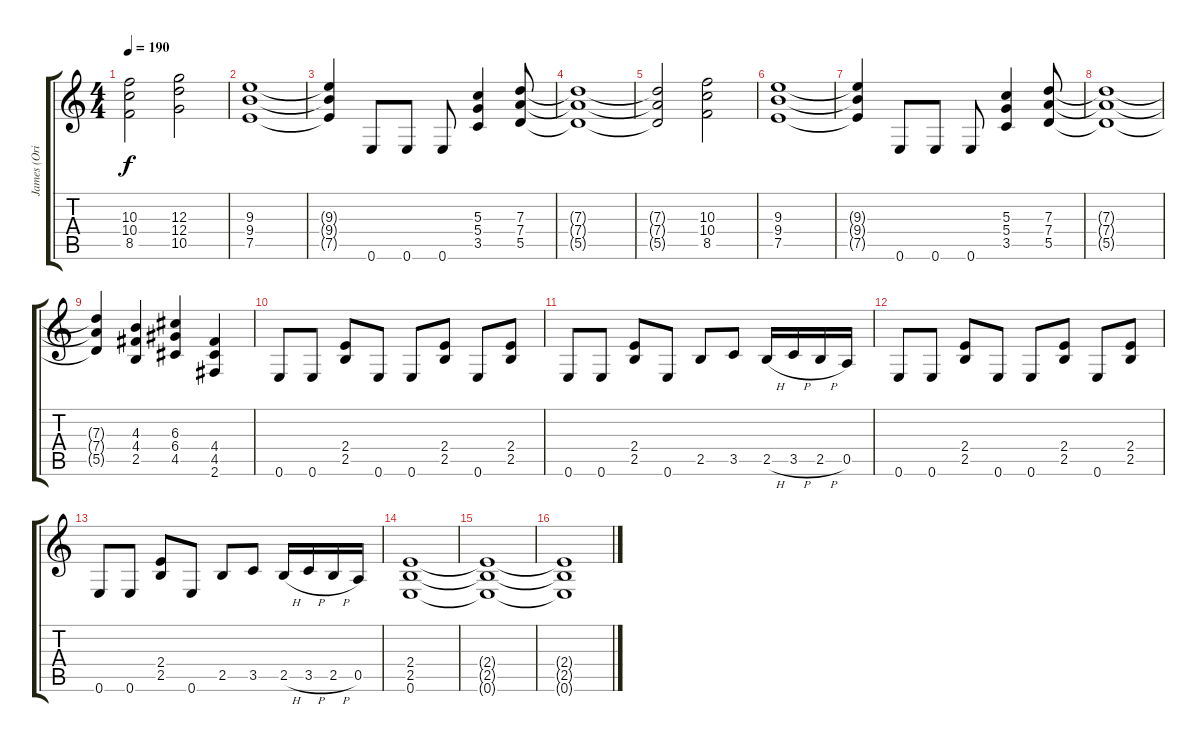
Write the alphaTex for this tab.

\track ("James (Original track) MUTE THIS!!!" "James (Ori") {instrument distortionguitar}
\staff {score tabs}
\tuning (E4 B3 G3 D3 A2 E2) {hide}
\ts (4 4)
\tempo 190
\clef g2
\ks c
(10.3 10.4 8.5).2{dy f} (12.3 12.4 10.5).2 |
(9.3 9.4 7.5).1 |
(9.3{t} 9.4{t} 7.5{t}).4 0.6.8 0.6.8 0.6.8 (5.3 5.4 3.5).4 (7.3 7.4 5.5).8 |
(7.3{t} 7.4{t} 5.5{t}).1 |
(7.3{t} 7.4{t} 5.5{t}).2 (10.3 10.4 8.5).2 |
(9.3 9.4 7.5).1 |
(9.3{t} 9.4{t} 7.5{t}).4 0.6.8 0.6.8 0.6.8 (5.3 5.4 3.5).4 (7.3 7.4 5.5).8 |
(7.3{t} 7.4{t} 5.5{t}).1 |
(7.3{t} 7.4{t} 5.5{t}).4 (4.3 4.4 2.5).4 (6.3 6.4 4.5).4 (4.4 4.5 2.6).4 |
0.6.8 0.6.8 (2.4 2.5).8 0.6.8 0.6.8 (2.4 2.5).8 0.6.8 (2.4 2.5).8 |
0.6.8 0.6.8 (2.4 2.5).8 0.6.8 2.5.8 3.5.8 2.5{h}.16 3.5{h}.16 2.5{h}.16 0.5.16 |
0.6.8 0.6.8 (2.4 2.5).8 0.6.8 0.6.8 (2.4 2.5).8 0.6.8 (2.4 2.5).8 |
0.6.8 0.6.8 (2.4 2.5).8 0.6.8 2.5.8 3.5.8 2.5{h}.16 3.5{h}.16 2.5{h}.16 0.5.16 |
(2.4 2.5 0.6).1 |
(2.4{t} 2.5{t} 0.6{t}).1 |
(2.4{t} 2.5{t} 0.6{t}).1
